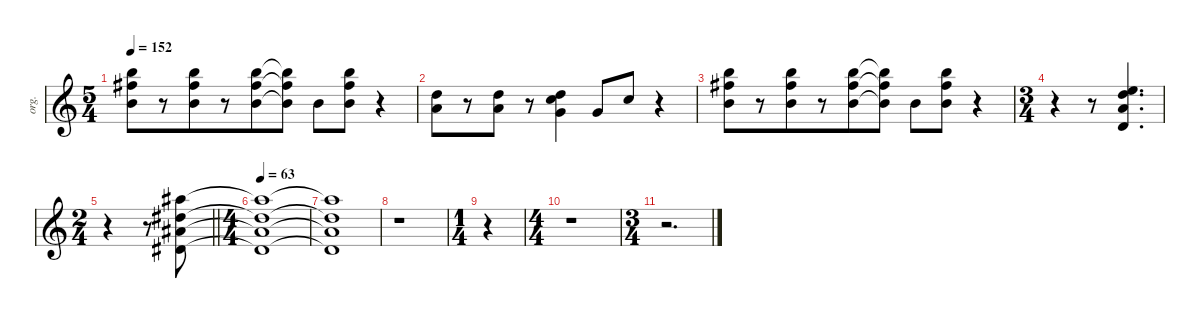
\defaultSystemsLayout 4
\hideDynamics
\bracketExtendMode nobrackets
\otherSystemsTrackNameOrientation horizontal
\track ("Kevin Moore (Keyboard)" "org.") {instrument drawbarorgan}
\staff {score}
\tuning (E5 B4 G4 D4 A3 D3)
\voice
\ts (5 4)
\beaming (8 6 4)
\tempo 152
\clef g2
\ks c
(7.1 7.2{acc #} 4.3).8{dy f beam Down} r.8{beam Down} (7.1 7.2{acc #} 4.3).8{beam Down} r.8{beam Down} (7.1 7.2{acc #} 4.3).8{beam Down} (7.1{t} 7.2{t acc #} 4.3{t}).8{beam Down} 0.2.8{beam Down} (7.1 7.2{acc #} 4.3).8{beam Down} r.4{beam Down} |
(3.2 2.3).8{beam Down} r.8{beam Down} (3.2 2.3).8{beam Down} r.8{beam Down} (3.2 5.3 5.4).4{beam Down} 5.4.8{beam Up} 5.3.8{beam Up} r.4{beam Up} |
(7.1 7.2{acc #} 9.4).8{beam Down} r.8{beam Down} (7.1 7.2{acc #} 9.4).8{beam Down} r.8{beam Down} (7.1 7.2{acc #} 9.4).8{beam Down} (7.1{t} 7.2{t acc #} 9.4{t}).8{beam Down} 0.2.8{beam Down} (7.1 7.2{acc #} 9.4).8{beam Down} r.4{beam Down} |
\ts (3 4)
\beaming (8 2 2 2)
r.4{beam Down} r.8{beam Down} (0.1 3.2 2.3 0.4).4{d beam Up} |
\ts (2 4)
\beaming (8 2 2)
\barLineRight lightlight
r.4{beam Down} r.8{beam Down} (6.1{acc #} 4.2{acc #} 3.3{acc #} 1.4{acc #}).8{beam Down} |
\ts (4 4)
\beaming (8 2 2 2 2)
\tempo 63
(6.1{t acc #} 4.2{t acc #} 3.3{t acc #} 1.4{t acc #}).1{beam Down} |
(6.1{t acc #} 4.2{t acc #} 3.3{t acc #} 1.4{t acc #}).1{beam Down} |
r.1{beam Down} |
\ts (1 4)
\beaming (8 2)
r.4{beam Up} |
\ts (4 4)
\beaming (8 2 2 2 2)
r.1{beam Down} |
\ts (3 4)
\beaming (8 2 2 2)
r.2{d beam Down}
\voice
\clef g2
\ottava regular
\simile none
\ks c
|
|
|
|
\barLineRight lightlight
|
|
|
|
r.4{dy mf beam Down} |
|
